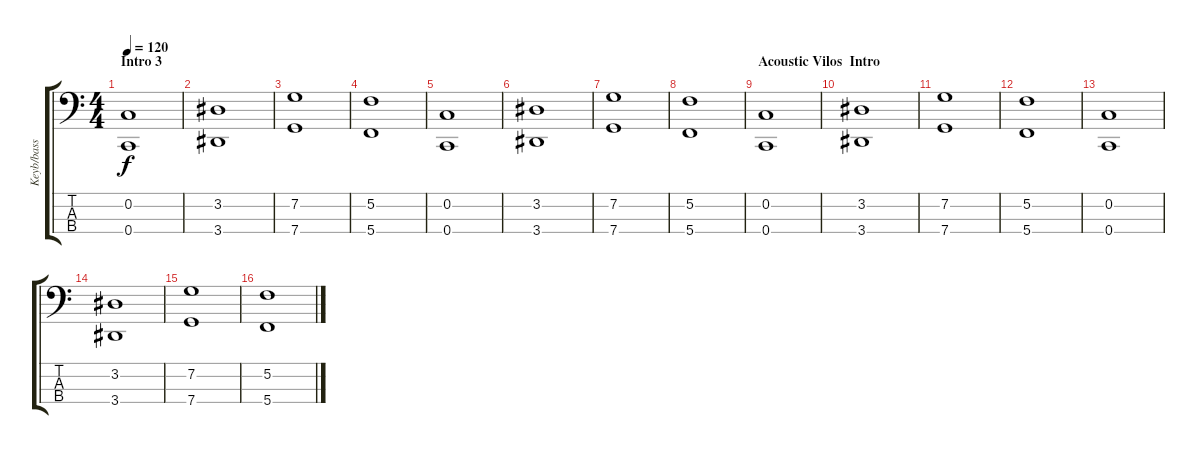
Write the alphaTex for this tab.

\track ("Keyb/bass" "Keyb/bass") {instrument electricbasspick}
\staff {score tabs}
\tuning (F2 C2 G1 C1) {hide}
\ts (4 4)
\section ("" "Intro 3")
\tempo 120
\clef f4
\ks c
(0.2 0.4).1{dy f} |
(3.2 3.4).1 |
(7.2 7.4).1 |
(5.2 5.4).1 |
(0.2 0.4).1 |
(3.2 3.4).1 |
(7.2 7.4).1 |
(5.2 5.4).1 |
\section ("" "Acoustic Vilos  Intro")
(0.2 0.4).1 |
(3.2 3.4).1 |
(7.2 7.4).1 |
(5.2 5.4).1 |
(0.2 0.4).1 |
(3.2 3.4).1 |
(7.2 7.4).1 |
(5.2 5.4).1
